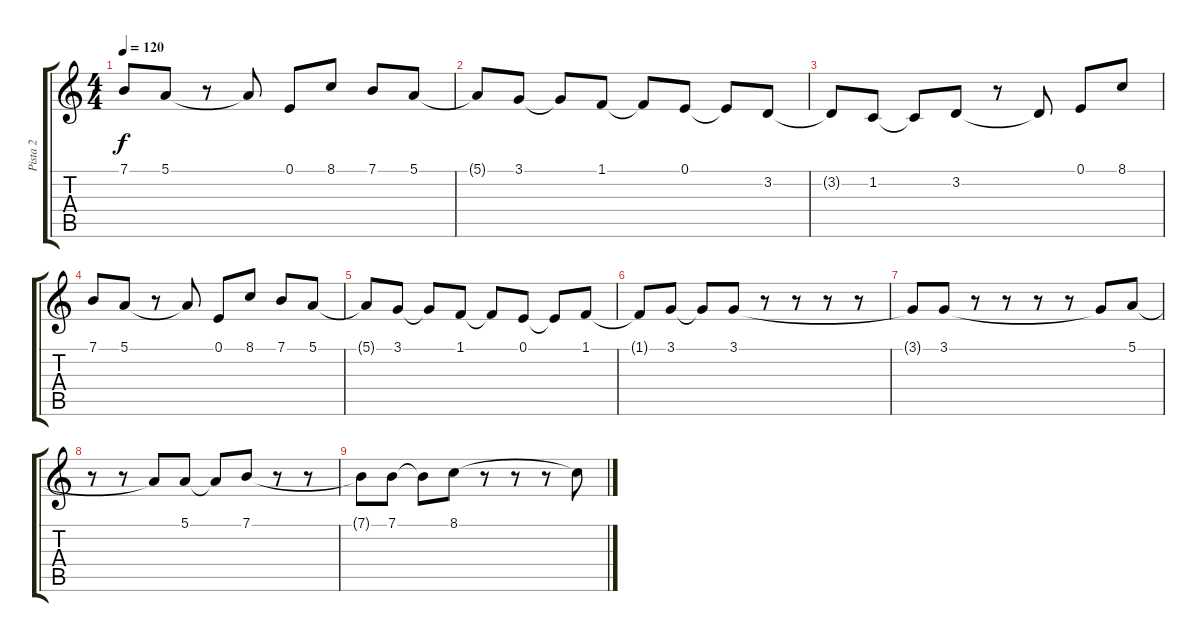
\track ("Pista 2" "Pista 2") {instrument violin}
\staff {score tabs}
\tuning (E4 B3 G3 D3 A2 E2) {hide}
\ts (4 4)
\tempo 120
\clef g2
\ks c
7.1.8{dy f} 5.1.8 r.8 5.1{t}.8 0.1.8 8.1.8 7.1.8 5.1.8 |
5.1{t}.8 3.1.8 3.1{t}.8 1.1.8 1.1{t}.8 0.1.8 0.1{t}.8 3.2.8 |
3.2{t}.8 1.2.8 1.2{t}.8 3.2.8 r.8 3.2{t}.8 0.1.8 8.1.8 |
7.1.8 5.1.8 r.8 5.1{t}.8 0.1.8 8.1.8 7.1.8 5.1.8 |
5.1{t}.8 3.1.8 3.1{t}.8 1.1.8 1.1{t}.8 0.1.8 0.1{t}.8 1.1.8 |
1.1{t}.8 3.1.8 3.1{t}.8 3.1.8 r.8 r.8 r.8 r.8 |
3.1{t}.8 3.1.8 r.8 r.8 r.8 r.8 3.1{t}.8 5.1.8 |
r.8 r.8 5.1{t}.8 5.1.8 5.1{t}.8 7.1.8 r.8 r.8 |
7.1{t}.8 7.1.8 7.1{t}.8 8.1.8 r.8 r.8 r.8 8.1{t}.8
